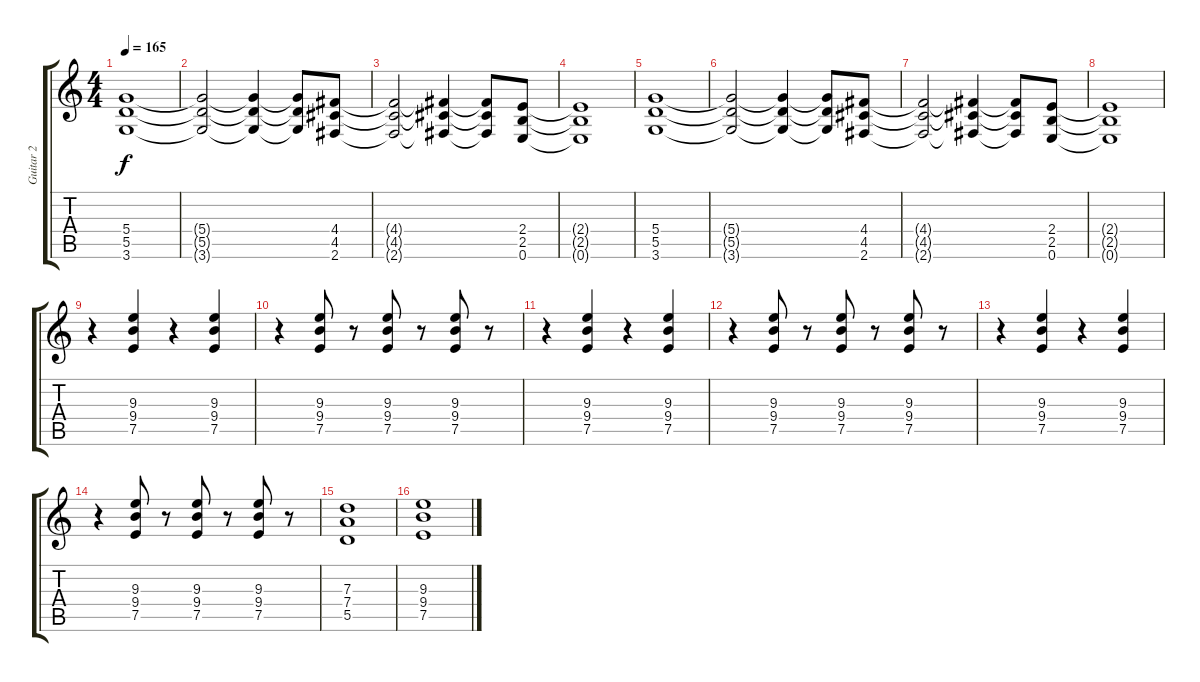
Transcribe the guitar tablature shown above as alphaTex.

\track ("Guitar 2" "Guitar 2") {instrument overdrivenguitar}
\staff {score tabs}
\tuning (E4 B3 G3 D3 A2 E2) {hide}
\ts (4 4)
\tempo 165
\clef g2
\ks c
(5.4 5.5 3.6).1{dy f} |
(5.4{t} 5.5{t} 3.6{t}).2 (5.4{t} 5.5{t} 3.6{t}).4 (5.4{t} 5.5{t} 3.6{t}).8 (4.4 4.5 2.6).8 |
(4.4{t} 4.5{t} 2.6{t}).2 (4.4{t} 4.5{t} 2.6{t}).4 (4.4{t} 4.5{t} 2.6{t}).8 (2.4 2.5 0.6).8 |
(2.4{t} 2.5{t} 0.6{t}).1 |
(5.4 5.5 3.6).1 |
(5.4{t} 5.5{t} 3.6{t}).2 (5.4{t} 5.5{t} 3.6{t}).4 (5.4{t} 5.5{t} 3.6{t}).8 (4.4 4.5 2.6).8 |
(4.4{t} 4.5{t} 2.6{t}).2 (4.4{t} 4.5{t} 2.6{t}).4 (4.4{t} 4.5{t} 2.6{t}).8 (2.4 2.5 0.6).8 |
(2.4{t} 2.5{t} 0.6{t}).1 |
r.4 (9.3 9.4 7.5).4 r.4 (9.3 9.4 7.5).4 |
r.4 (9.3 9.4 7.5).8 r.8 (9.3 9.4 7.5).8 r.8 (9.3 9.4 7.5).8 r.8 |
r.4 (9.3 9.4 7.5).4 r.4 (9.3 9.4 7.5).4 |
r.4 (9.3 9.4 7.5).8 r.8 (9.3 9.4 7.5).8 r.8 (9.3 9.4 7.5).8 r.8 |
r.4 (9.3 9.4 7.5).4 r.4 (9.3 9.4 7.5).4 |
r.4 (9.3 9.4 7.5).8 r.8 (9.3 9.4 7.5).8 r.8 (9.3 9.4 7.5).8 r.8 |
(7.3 7.4 5.5).1 |
(9.3 9.4 7.5).1
